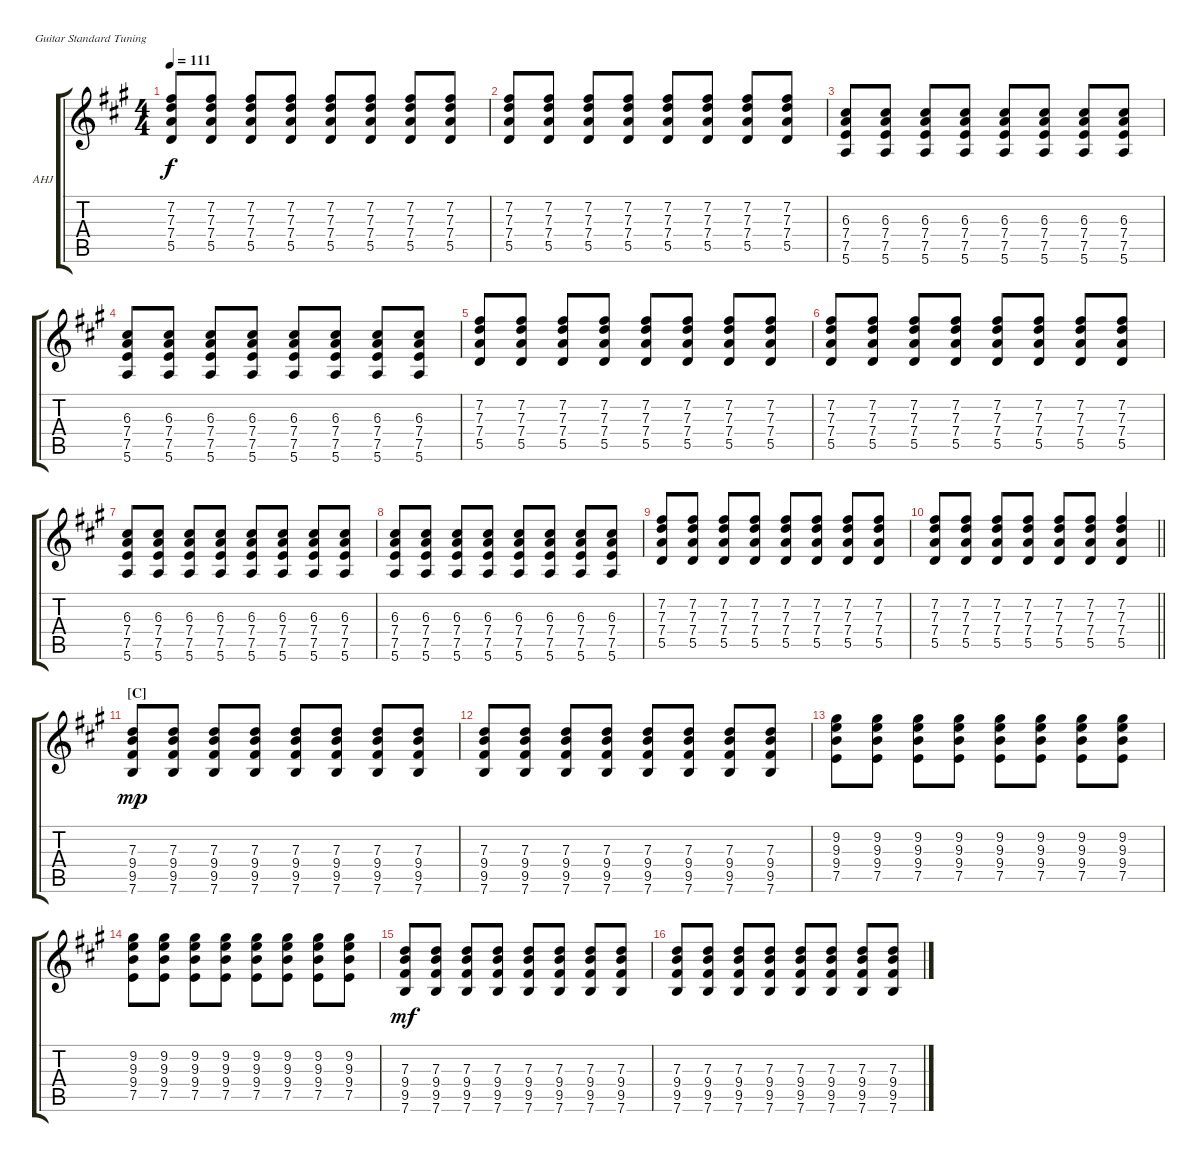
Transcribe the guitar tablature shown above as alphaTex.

\defaultSystemsLayout 4
\bracketExtendMode groupsimilarinstruments
\firstSystemTrackNameOrientation horizontal
\otherSystemsTrackNameOrientation horizontal
\track ("Albert Hammond Jr." "AHJ") {instrument overdrivenguitar}
\staff {score tabs}
\tuning (E4 B3 G3 D3 A2 E2)
\ts (4 4)
\tempo 111
\clef g2
\ks a
(5.5 7.4 7.3 7.2).8{dy f} (5.5 7.4 7.3 7.2).8 (5.5 7.4 7.3 7.2).8 (5.5 7.4 7.3 7.2).8 (5.5 7.4 7.3 7.2).8 (5.5 7.4 7.3 7.2).8 (5.5 7.4 7.3 7.2).8 (5.5 7.4 7.3 7.2).8 |
(5.5 7.4 7.3 7.2).8 (5.5 7.4 7.3 7.2).8 (5.5 7.4 7.3 7.2).8 (5.5 7.4 7.3 7.2).8 (5.5 7.4 7.3 7.2).8 (5.5 7.4 7.3 7.2).8 (5.5 7.4 7.3 7.2).8 (5.5 7.4 7.3 7.2).8 |
(5.6 7.5 7.4 6.3).8 (5.6 7.5 7.4 6.3).8 (5.6 7.5 7.4 6.3).8 (5.6 7.5 7.4 6.3).8 (5.6 7.5 7.4 6.3).8 (5.6 7.5 7.4 6.3).8 (5.6 7.5 7.4 6.3).8 (5.6 7.5 7.4 6.3).8 |
(5.6 7.5 7.4 6.3).8 (5.6 7.5 7.4 6.3).8 (5.6 7.5 7.4 6.3).8 (5.6 7.5 7.4 6.3).8 (5.6 7.5 7.4 6.3).8 (5.6 7.5 7.4 6.3).8 (5.6 7.5 7.4 6.3).8 (5.6 7.5 7.4 6.3).8 |
(5.5 7.4 7.3 7.2).8 (5.5 7.4 7.3 7.2).8 (5.5 7.4 7.3 7.2).8 (5.5 7.4 7.3 7.2).8 (5.5 7.4 7.3 7.2).8 (5.5 7.4 7.3 7.2).8 (5.5 7.4 7.3 7.2).8 (5.5 7.4 7.3 7.2).8 |
(5.5 7.4 7.3 7.2).8 (5.5 7.4 7.3 7.2).8 (5.5 7.4 7.3 7.2).8 (5.5 7.4 7.3 7.2).8 (5.5 7.4 7.3 7.2).8 (5.5 7.4 7.3 7.2).8 (5.5 7.4 7.3 7.2).8 (5.5 7.4 7.3 7.2).8 |
(5.6 7.5 7.4 6.3).8 (5.6 7.5 7.4 6.3).8 (5.6 7.5 7.4 6.3).8 (5.6 7.5 7.4 6.3).8 (5.6 7.5 7.4 6.3).8 (5.6 7.5 7.4 6.3).8 (5.6 7.5 7.4 6.3).8 (5.6 7.5 7.4 6.3).8 |
(5.6 7.5 7.4 6.3).8 (5.6 7.5 7.4 6.3).8 (5.6 7.5 7.4 6.3).8 (5.6 7.5 7.4 6.3).8 (5.6 7.5 7.4 6.3).8 (5.6 7.5 7.4 6.3).8 (5.6 7.5 7.4 6.3).8 (5.6 7.5 7.4 6.3).8 |
(5.5 7.4 7.3 7.2).8 (5.5 7.4 7.3 7.2).8 (5.5 7.4 7.3 7.2).8 (5.5 7.4 7.3 7.2).8 (5.5 7.4 7.3 7.2).8 (5.5 7.4 7.3 7.2).8 (5.5 7.4 7.3 7.2).8 (5.5 7.4 7.3 7.2).8 |
\barLineRight lightlight
(5.5 7.4 7.3 7.2).8 (5.5 7.4 7.3 7.2).8 (5.5 7.4 7.3 7.2).8 (5.5 7.4 7.3 7.2).8 (5.5 7.4 7.3 7.2).8 (5.5 7.4 7.3 7.2).8 (5.5 7.4 7.3 7.2).4 |
\section ("C" "")
(7.6 9.5 9.4 7.3).8{dy mp} (7.6 9.5 9.4 7.3).8 (7.6 9.5 9.4 7.3).8 (7.6 9.5 9.4 7.3).8 (7.6 9.5 9.4 7.3).8 (7.6 9.5 9.4 7.3).8 (7.6 9.5 9.4 7.3).8 (7.6 9.5 9.4 7.3).8 |
(7.6 9.5 9.4 7.3).8 (7.6 9.5 9.4 7.3).8 (7.6 9.5 9.4 7.3).8 (7.6 9.5 9.4 7.3).8 (7.6 9.5 9.4 7.3).8 (7.6 9.5 9.4 7.3).8 (7.6 9.5 9.4 7.3).8 (7.6 9.5 9.4 7.3).8 |
(7.5 9.4 9.3 9.2).8 (7.5 9.4 9.3 9.2).8 (7.5 9.4 9.3 9.2).8 (7.5 9.4 9.3 9.2).8 (7.5 9.4 9.3 9.2).8 (7.5 9.4 9.3 9.2).8 (7.5 9.4 9.3 9.2).8 (7.5 9.4 9.3 9.2).8 |
(7.5 9.4 9.3 9.2).8 (7.5 9.4 9.3 9.2).8 (7.5 9.4 9.3 9.2).8 (7.5 9.4 9.3 9.2).8 (7.5 9.4 9.3 9.2).8 (7.5 9.4 9.3 9.2).8 (7.5 9.4 9.3 9.2).8 (7.5 9.4 9.3 9.2).8 |
(7.6 9.5 9.4 7.3).8{dy mf} (7.6 9.5 9.4 7.3).8 (7.6 9.5 9.4 7.3).8 (7.6 9.5 9.4 7.3).8 (7.6 9.5 9.4 7.3).8 (7.6 9.5 9.4 7.3).8 (7.6 9.5 9.4 7.3).8 (7.6 9.5 9.4 7.3).8 |
(7.6 9.5 9.4 7.3).8 (7.6 9.5 9.4 7.3).8 (7.6 9.5 9.4 7.3).8 (7.6 9.5 9.4 7.3).8 (7.6 9.5 9.4 7.3).8 (7.6 9.5 9.4 7.3).8 (7.6 9.5 9.4 7.3).8 (7.6 9.5 9.4 7.3).8
